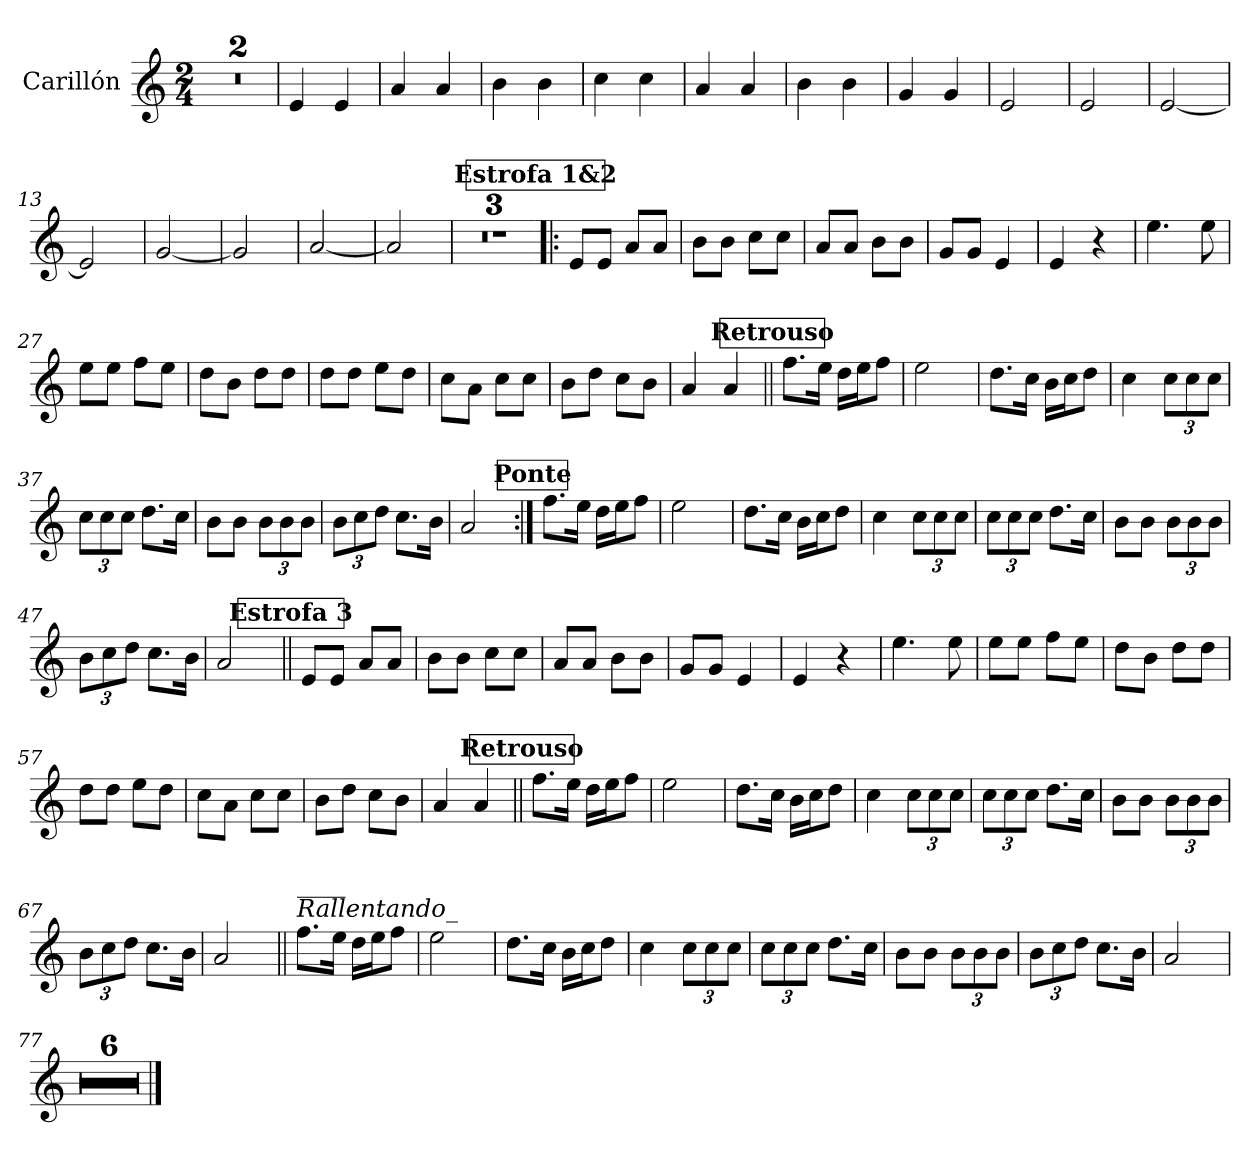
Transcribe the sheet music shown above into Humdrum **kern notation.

**kern
*part1
*staff1
*I"Carillón
*I'C.
*clefG2
*ITrd-14c-24
*k[]
*M2/4
=1
2r
=2
2r
=3
4eee/
4eee/
=4
4aaa/
4aaa/
=5
4bbb\
4bbb\
=6
4cccc\
4cccc\
=7
4aaa/
4aaa/
=8
4bbb\
4bbb\
=9
4ggg/
4ggg/
=10
2eee/
=11
2eee/
=12
[2eee/
=13
2eee/]
=14
[2ggg/
=15
2ggg/]
=16
[2aaa/
=17
2aaa/]
=18
2r
=19
2r
=20
2r
!!LO:LB:g=z
!!LO:REH:place=s1:a:B:fs=14:t=Estrofa 1&2
=21!|:
8eee/L
8eee/J
8aaa/L
8aaa/J
=22
8bbb\L
8bbb\J
8cccc\L
8cccc\J
=23
8aaa/L
8aaa/J
8bbb\L
8bbb\J
=24
8ggg/L
8ggg/J
4eee/
=25
4eee/
4r
=26
4.eeee\
8eeee\
=27
8eeee\L
8eeee\J
8ffff\L
8eeee\J
=28
8dddd\L
8bbb\J
8dddd\L
8dddd\J
=29
8dddd\L
8dddd\J
8eeee\L
8dddd\J
=30
8cccc\L
8aaa\J
8cccc\L
8cccc\J
=31
8bbb\L
8dddd\J
8cccc\L
8bbb\J
=32
4aaa/
4aaa/
!!LO:LB:g=z
!!LO:REH:place=s1:a:B:fs=14:t=Retrouso
=33||
8.ffff\L
16eeee\Jk
16dddd\LL
16eeee\J
8ffff\J
=34
2eeee\
=35
8.dddd\L
16cccc\Jk
16bbb\LL
16cccc\J
8dddd\J
=36
4cccc\
*Xbrackettup
12cccc\L
12cccc\
12cccc\J
=37
12cccc\L
12cccc\
12cccc\J
8.dddd\L
16cccc\Jk
=38
8bbb\L
8bbb\J
12bbb\L
12bbb\
12bbb\J
=39
12bbb\L
12cccc\
12dddd\J
8.cccc\L
16bbb\Jk
=40
2aaa/
!!LO:REH:place=s1:a:B:fs=14:t=Ponte
=41:|!
8.ffff\L
16eeee\Jk
16dddd\LL
16eeee\J
8ffff\J
=42
2eeee\
!!LO:LB:g=z
=43
8.dddd\L
16cccc\Jk
16bbb\LL
16cccc\J
8dddd\J
=44
4cccc\
12cccc\L
12cccc\
12cccc\J
=45
12cccc\L
12cccc\
12cccc\J
8.dddd\L
16cccc\Jk
=46
8bbb\L
8bbb\J
12bbb\L
12bbb\
12bbb\J
=47
12bbb\L
12cccc\
12dddd\J
8.cccc\L
16bbb\Jk
=48
2aaa/
!!LO:REH:place=s1:a:B:fs=14:t=Estrofa 3
=49||
8eee/L
8eee/J
8aaa/L
8aaa/J
=50
8bbb\L
8bbb\J
8cccc\L
8cccc\J
=51
8aaa/L
8aaa/J
8bbb\L
8bbb\J
=52
8ggg/L
8ggg/J
4eee/
=53
4eee/
4r
!!LO:LB:g=z
=54
4.eeee\
8eeee\
=55
8eeee\L
8eeee\J
8ffff\L
8eeee\J
=56
8dddd\L
8bbb\J
8dddd\L
8dddd\J
=57
8dddd\L
8dddd\J
8eeee\L
8dddd\J
=58
8cccc\L
8aaa\J
8cccc\L
8cccc\J
=59
8bbb\L
8dddd\J
8cccc\L
8bbb\J
=60
4aaa/
4aaa/
!!LO:REH:place=s1:a:B:fs=14:t=Retrouso
=61||
8.ffff\L
16eeee\Jk
16dddd\LL
16eeee\J
8ffff\J
=62
2eeee\
=63
8.dddd\L
16cccc\Jk
16bbb\LL
16cccc\J
8dddd\J
=64
4cccc\
12cccc\L
12cccc\
12cccc\J
!!LO:LB:g=z
=65
12cccc\L
12cccc\
12cccc\J
8.dddd\L
16cccc\Jk
=66
8bbb\L
8bbb\J
12bbb\L
12bbb\
12bbb\J
=67
12bbb\L
12cccc\
12dddd\J
8.cccc\L
16bbb\Jk
=68
2aaa/
=69||
!!LO:REH:place=s1:a:B:fs=14:t=CODA
*MM95
!LO:TX:i:t=Rallentando_
!LO:TX:t=____
8.ffff\L
16eeee\Jk
16dddd\LL
16eeee\J
8ffff\J
=70
2eeee\
=71
*MM90
8.dddd\L
16cccc\Jk
16bbb\LL
16cccc\J
8dddd\J
=72
4cccc\
12cccc\L
12cccc\
12cccc\J
=73
*MM80
12cccc\L
12cccc\
12cccc\J
8.dddd\L
16cccc\Jk
=74
8bbb\L
8bbb\J
12bbb\L
12bbb\
12bbb\J
!!LO:LB:g=z
=75
12bbb\L
12cccc\
12dddd\J
8.cccc\L
16bbb\Jk
=76
2aaa/
=77
2r
=78
2r
=79
2r
=80
2r
=81
2r
=82
2r
==
*-
